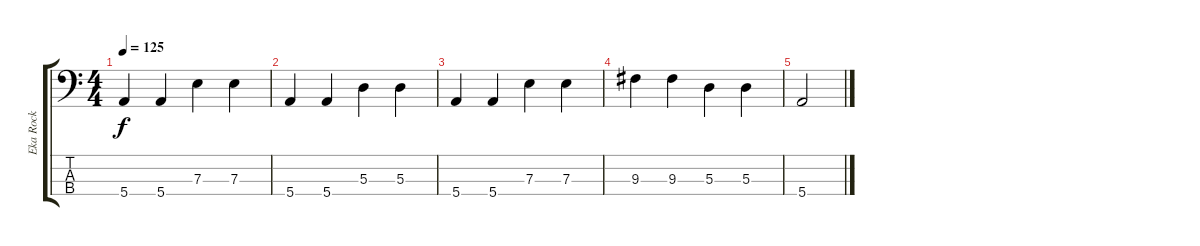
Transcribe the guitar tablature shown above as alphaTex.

\track ("Eka Rock" "Eka Rock") {instrument fretlessbass}
\staff {score tabs}
\tuning (G2 D2 A1 E1) {hide}
\ts (4 4)
\tempo 125
\clef f4
\ks c
5.4.4{dy f} 5.4.4 7.3.4 7.3.4 |
5.4.4 5.4.4 5.3.4 5.3.4 |
5.4.4 5.4.4 7.3.4 7.3.4 |
9.3.4 9.3.4 5.3.4 5.3.4 |
5.4.2
